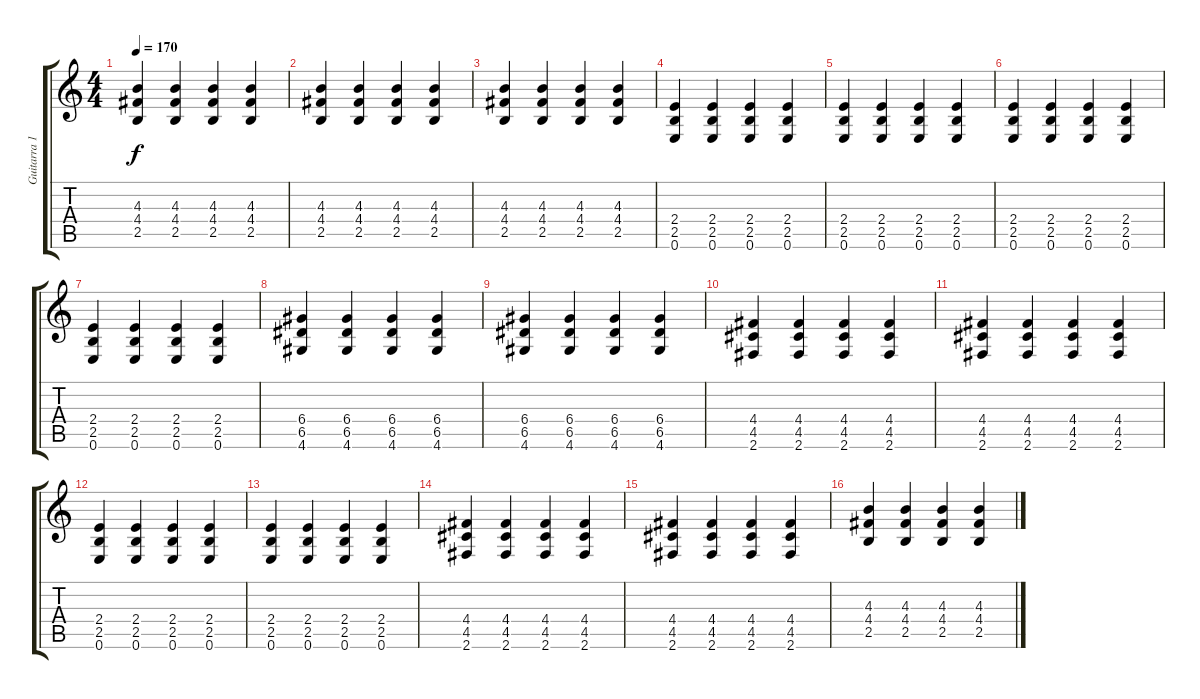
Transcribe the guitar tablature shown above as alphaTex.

\track ("Guitarra 1" "Guitarra 1") {instrument electricguitarmuted}
\staff {score tabs}
\tuning (E4 B3 G3 D3 A2 E2) {hide}
\ts (4 4)
\tempo 170
\clef g2
\ks c
(4.3 4.4 2.5).4{dy f} (4.3 4.4 2.5).4 (4.3 4.4 2.5).4 (4.3 4.4 2.5).4 |
(4.3 4.4 2.5).4 (4.3 4.4 2.5).4 (4.3 4.4 2.5).4 (4.3 4.4 2.5).4 |
(4.3 4.4 2.5).4 (4.3 4.4 2.5).4 (4.3 4.4 2.5).4 (4.3 4.4 2.5).4 |
(2.4 2.5 0.6).4 (2.4 2.5 0.6).4 (2.4 2.5 0.6).4 (2.4 2.5 0.6).4 |
(2.4 2.5 0.6).4 (2.4 2.5 0.6).4 (2.4 2.5 0.6).4 (2.4 2.5 0.6).4 |
(2.4 2.5 0.6).4 (2.4 2.5 0.6).4 (2.4 2.5 0.6).4 (2.4 2.5 0.6).4 |
(2.4 2.5 0.6).4 (2.4 2.5 0.6).4 (2.4 2.5 0.6).4 (2.4 2.5 0.6).4 |
(6.4 6.5 4.6).4 (6.4 6.5 4.6).4 (6.4 6.5 4.6).4 (6.4 6.5 4.6).4 |
(6.4 6.5 4.6).4 (6.4 6.5 4.6).4 (6.4 6.5 4.6).4 (6.4 6.5 4.6).4 |
(4.4 4.5 2.6).4 (4.4 4.5 2.6).4 (4.4 4.5 2.6).4 (4.4 4.5 2.6).4 |
(4.4 4.5 2.6).4 (4.4 4.5 2.6).4 (4.4 4.5 2.6).4 (4.4 4.5 2.6).4 |
(2.4 2.5 0.6).4 (2.4 2.5 0.6).4 (2.4 2.5 0.6).4 (2.4 2.5 0.6).4 |
(2.4 2.5 0.6).4 (2.4 2.5 0.6).4 (2.4 2.5 0.6).4 (2.4 2.5 0.6).4 |
(4.4 4.5 2.6).4 (4.4 4.5 2.6).4 (4.4 4.5 2.6).4 (4.4 4.5 2.6).4 |
(4.4 4.5 2.6).4 (4.4 4.5 2.6).4 (4.4 4.5 2.6).4 (4.4 4.5 2.6).4 |
(4.3 4.4 2.5).4 (4.3 4.4 2.5).4 (4.3 4.4 2.5).4 (4.3 4.4 2.5).4
